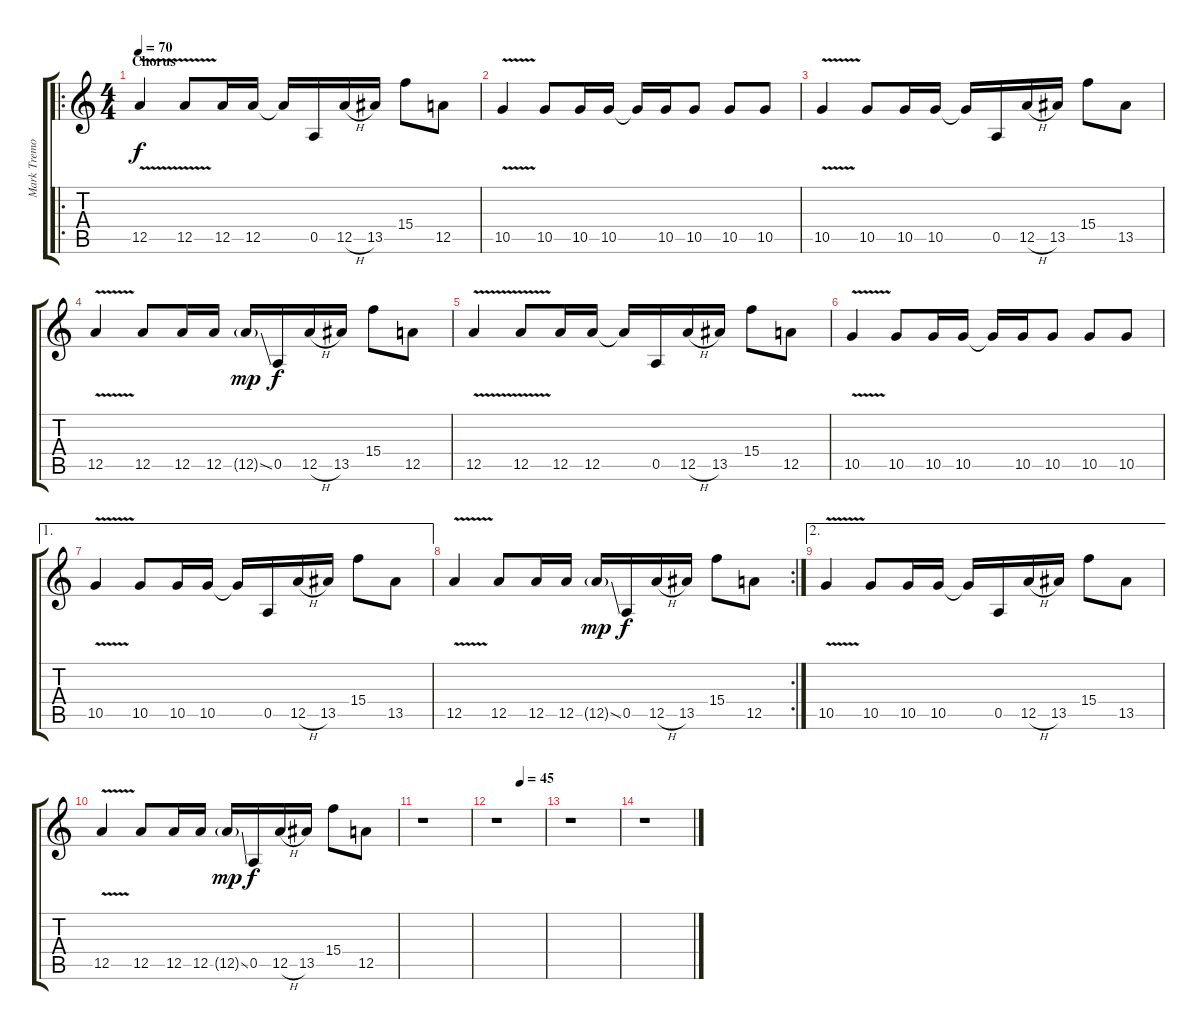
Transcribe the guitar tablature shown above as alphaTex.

\track ("Mark Tremonti" "Mark Tremo") {instrument distortionguitar}
\staff {score tabs}
\tuning (E4 B3 G3 D3 A2 D2) {hide}
\ro
\ts (4 4)
\section ("" "Chorus")
\tempo 70
\clef g2
\ks c
12.5{v}.4{dy f} 12.5{v}.8 12.5.16 12.5.16 12.5{t}.16 0.5.16 12.5{h}.16 13.5.16 15.4.8 12.5.8 |
10.5{v}.4 10.5.8 10.5.16 10.5.16 10.5{t}.16 10.5.16 10.5.8 10.5.8 10.5.8 |
10.5{v}.4 10.5.8 10.5.16 10.5.16 10.5{t}.16 0.5.16 12.5{h}.16 13.5.16 15.4.8 13.5.8 |
12.5{v}.4 12.5.8 12.5.16 12.5.16 12.5{ss g}.16{dy mp} 0.5.16{dy f} 12.5{h}.16 13.5.16 15.4.8 12.5.8 |
12.5{v}.4 12.5{v}.8 12.5.16 12.5.16 12.5{t}.16 0.5.16 12.5{h}.16 13.5.16 15.4.8 12.5.8 |
10.5{v}.4 10.5.8 10.5.16 10.5.16 10.5{t}.16 10.5.16 10.5.8 10.5.8 10.5.8 |
\ae 1
10.5{v}.4 10.5.8 10.5.16 10.5.16 10.5{t}.16 0.5.16 12.5{h}.16 13.5.16 15.4.8 13.5.8 |
\rc 2
12.5{v}.4 12.5.8 12.5.16 12.5.16 12.5{ss g}.16{dy mp} 0.5.16{dy f} 12.5{h}.16 13.5.16 15.4.8 12.5.8 |
\ae 2
10.5{v}.4 10.5.8 10.5.16 10.5.16 10.5{t}.16 0.5.16 12.5{h}.16 13.5.16 15.4.8 13.5.8 |
12.5{v}.4 12.5.8 12.5.16 12.5.16 12.5{ss g}.16{dy mp} 0.5.16{dy f} 12.5{h}.16 13.5.16 15.4.8 12.5.8 |
r.1 |
\tempo (45 0.5)
r.1 |
r.1 |
r.1
